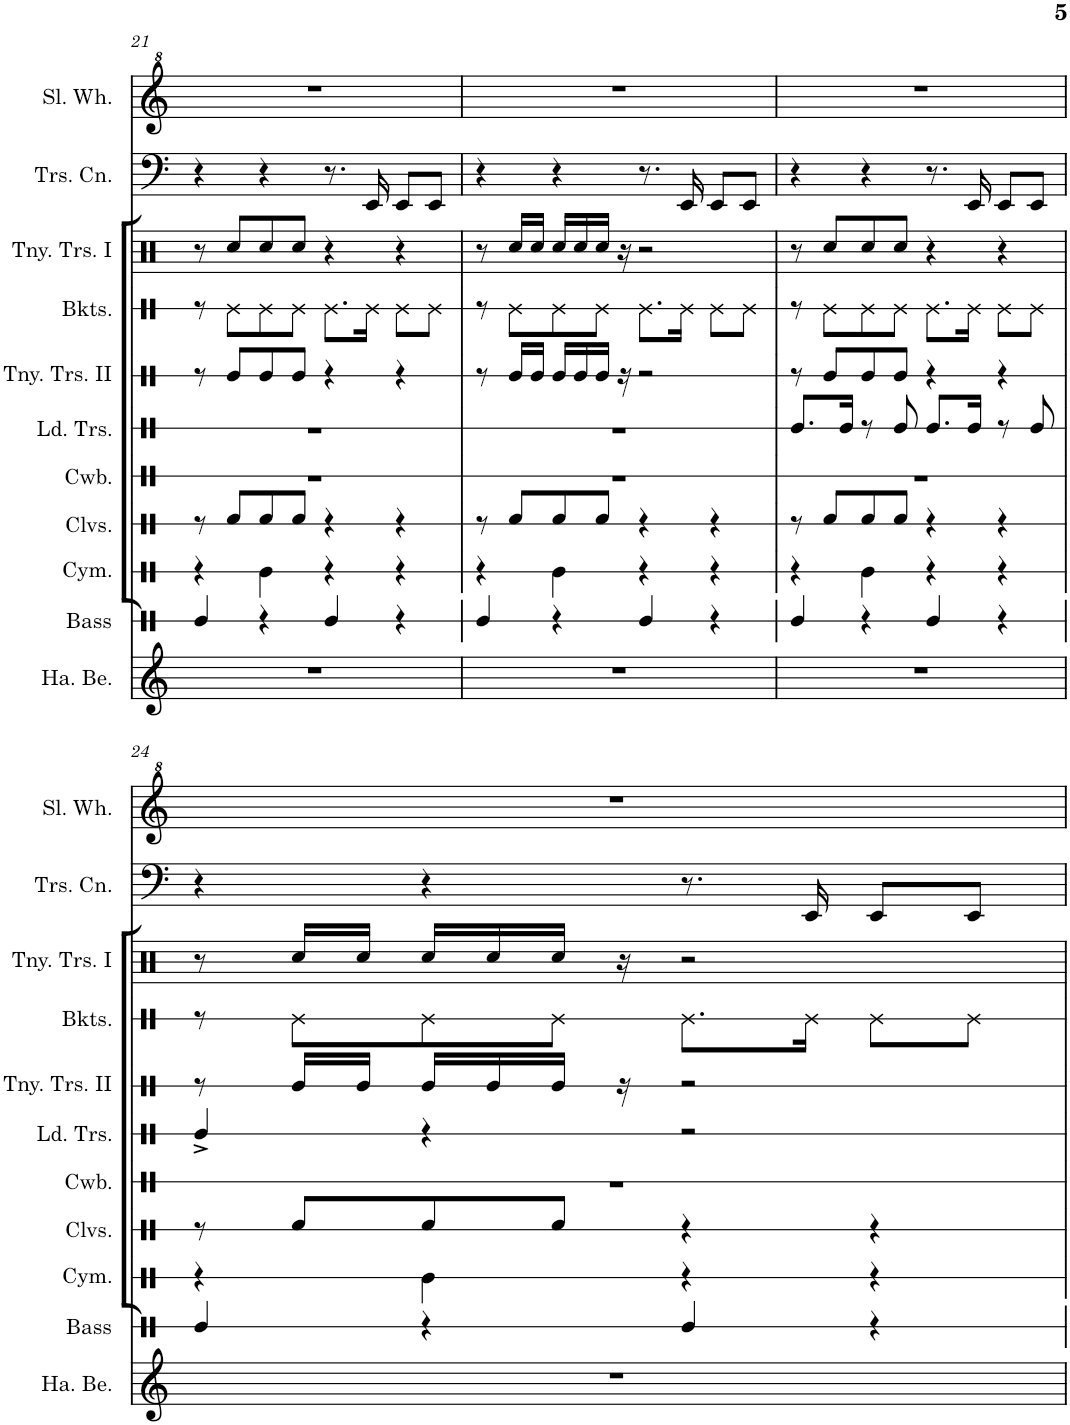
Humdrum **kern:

**kern	**kern	**kern	**kern	**kern	**kern
*part6	*part5	*part4	*part3	*part2	*part1
*staff6	*staff5	*staff4	*staff3	*staff2	*staff1
*I"Hand Bells	*I"Bass	*I"Buckets	*I"Tiny Trash Can	*I"Trash Can	*I"Slide Whistle
*I'Ha. Be.	*I'Bass	*I'Bkts.	*	*I'Trs. Cn.	*I'Sl. Wh.
!!LO:PB:g=z
*clefG2	*clefX	*clefX	*clefX	*clefF4	*clefG^2
*k[]	*k[]	*k[]	*k[]	*k[]	*k[]
*M4/4	*M4/4	*M4/4	*M4/4	*M4/4	*M4/4
=21	=21	=21	=21	=21	=21
1r	4Re/	8r	8r	4r	1r
.	.	8Re\L	8Rcc/L	.	.
.	4r	8Re\	8Rcc/	4r	.
.	.	8Re\J	8Rcc/J	.	.
.	4Re/	8.Re\L	4r	8.r	.
.	.	16Re\Jk	.	16EE/	.
.	4r	8Re\L	4r	8EE/L	.
.	.	8Re\J	.	8EE/J	.
=22	=22	=22	=22	=22	=22
1r	4Re/	8r	8r	4r	1r
.	.	8Re\L	16Rcc/LL	.	.
.	.	.	16Rcc/JJ	.	.
.	4r	8Re\	16Rcc/LL	4r	.
.	.	.	16Rcc/	.	.
.	.	8Re\J	16Rcc/JJ	.	.
.	.	.	16r	.	.
.	4Re/	8.Re\L	2r	8.r	.
.	.	16Re\Jk	.	16EE/	.
.	4r	8Re\L	.	8EE/L	.
.	.	8Re\J	.	8EE/J	.
=23	=23	=23	=23	=23	=23
1r	4Re/	8r	8r	4r	1r
.	.	8Re\L	8Rcc/L	.	.
.	4r	8Re\	8Rcc/	4r	.
.	.	8Re\J	8Rcc/J	.	.
.	4Re/	8.Re\L	4r	8.r	.
.	.	16Re\Jk	.	16EE/	.
.	4r	8Re\L	4r	8EE/L	.
.	.	8Re\J	.	8EE/J	.
!!LO:LB:g=z
=24	=24	=24	=24	=24	=24
1r	4Re/	8r	8r	4r	1r
.	.	8Re\L	16Rcc/LL	.	.
.	.	.	16Rcc/JJ	.	.
.	4r	8Re\	16Rcc/LL	4r	.
.	.	.	16Rcc/	.	.
.	.	8Re\J	16Rcc/JJ	.	.
.	.	.	16r	.	.
.	4Re/	8.Re\L	2r	8.r	.
.	.	16Re\Jk	.	16EE/	.
.	4r	8Re\L	.	8EE/L	.
.	.	8Re\J	.	8EE/J	.
=	=	=	=	=	=
*-	*-	*-	*-	*-	*-
